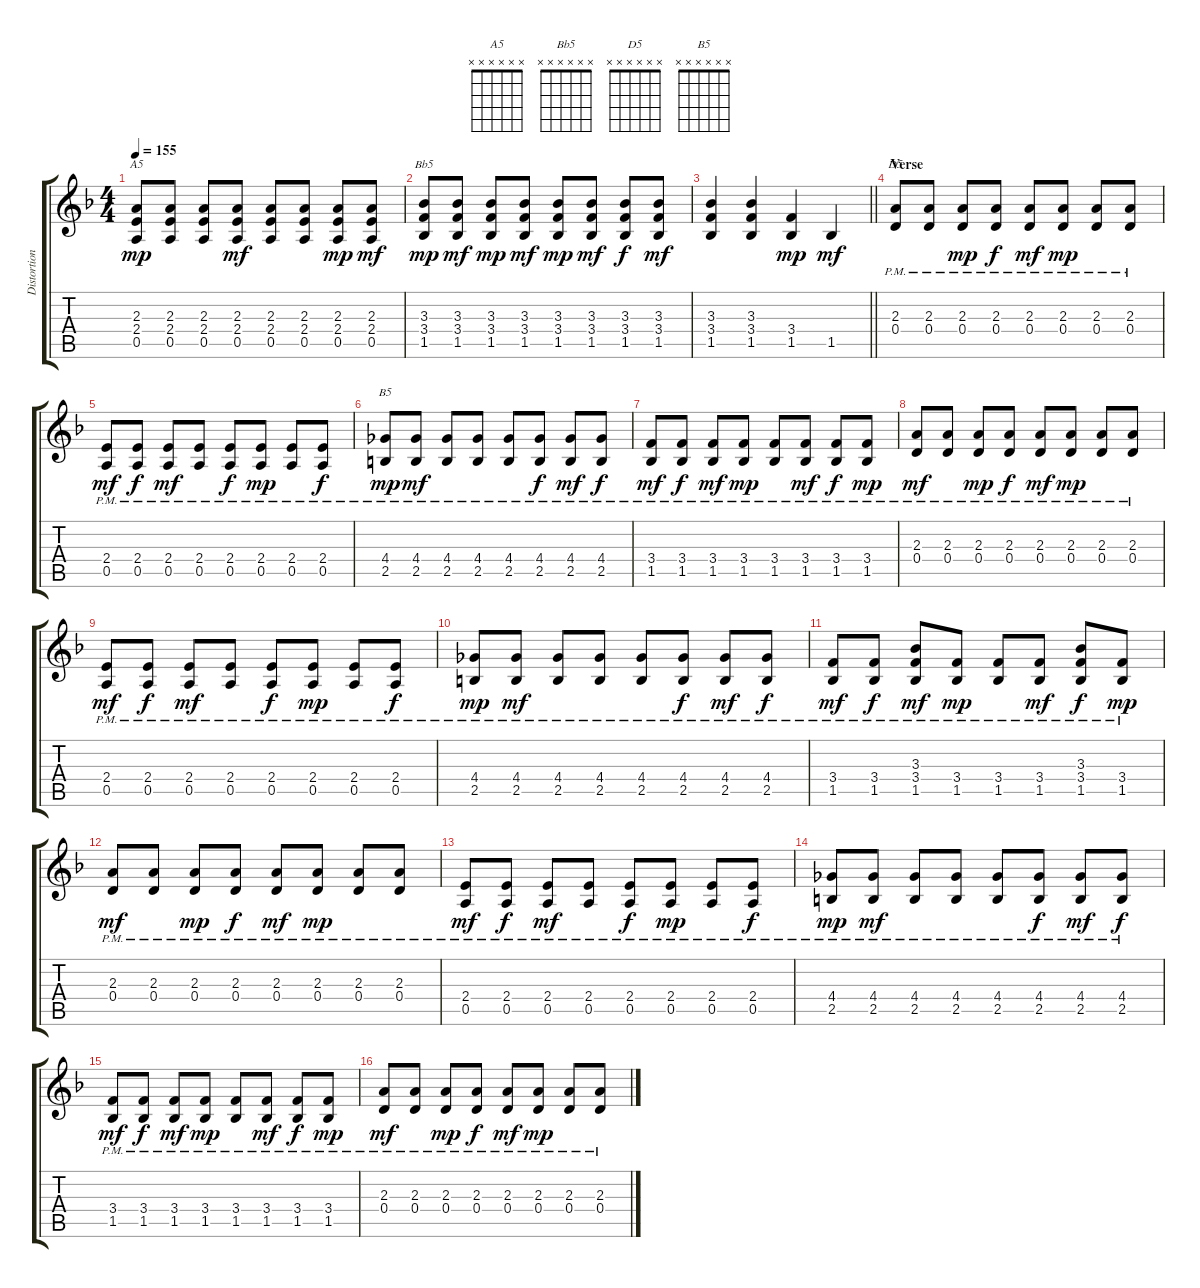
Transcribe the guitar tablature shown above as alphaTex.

\track ("Distortion Guitar" "Distortion") {instrument distortionguitar}
\staff {score tabs}
\tuning (E4 B3 G3 D3 A2 E2) {hide}
\chord ("A5" x x x x x x)
\chord ("Bb5" x x x x x x)
\chord ("D5" x x x x x x)
\chord ("B5" x x x x x x)
\ts (4 4)
\tempo 155
\clef g2
\ks f
(2.3 2.4 0.5).8{ch "A5" dy mp} (2.3 2.4 0.5).8 (2.3 2.4 0.5).8 (2.3 2.4 0.5).8{dy mf} (2.3 2.4 0.5).8 (2.3 2.4 0.5).8 (2.3 2.4 0.5).8{dy mp} (2.3 2.4 0.5).8{dy mf} |
(3.3 3.4 1.5).8{ch "Bb5" dy mp} (3.3 3.4 1.5).8{dy mf} (3.3 3.4 1.5).8{dy mp} (3.3 3.4 1.5).8{dy mf} (3.3 3.4 1.5).8{dy mp} (3.3 3.4 1.5).8{dy mf} (3.3 3.4 1.5).8{dy f} (3.3 3.4 1.5).8{dy mf} |
\barLineRight lightlight
(3.3 3.4 1.5).4 (3.3 3.4 1.5).4 (3.4 1.5).4{dy mp} 1.5.4{dy mf} |
\section ("" "Verse")
(2.3{pm} 0.4{pm}).8{ch "D5"} (2.3{pm} 0.4{pm}).8 (2.3{pm} 0.4{pm}).8{dy mp} (2.3{pm} 0.4{pm}).8{dy f} (2.3{pm} 0.4{pm}).8{dy mf} (2.3{pm} 0.4{pm}).8{dy mp} (2.3{pm} 0.4{pm}).8 (2.3{pm} 0.4{pm}).8 |
(2.4{pm} 0.5{pm}).8{dy mf} (2.4{pm} 0.5{pm}).8{dy f} (2.4{pm} 0.5{pm}).8{dy mf} (2.4{pm} 0.5{pm}).8 (2.4{pm} 0.5{pm}).8{dy f} (2.4{pm} 0.5{pm}).8{dy mp} (2.4{pm} 0.5{pm}).8 (2.4{pm} 0.5{pm}).8{dy f} |
(4.4{pm} 2.5{pm}).8{ch "B5" dy mp} (4.4{pm} 2.5{pm}).8{dy mf} (4.4{pm} 2.5{pm}).8 (4.4{pm} 2.5{pm}).8 (4.4{pm} 2.5{pm}).8 (4.4{pm} 2.5{pm}).8{dy f} (4.4{pm} 2.5{pm}).8{dy mf} (4.4{pm} 2.5{pm}).8{dy f} |
(3.4{pm} 1.5{pm}).8{dy mf} (3.4{pm} 1.5{pm}).8{dy f} (3.4{pm} 1.5{pm}).8{dy mf} (3.4{pm} 1.5{pm}).8{dy mp} (3.4{pm} 1.5{pm}).8 (3.4{pm} 1.5{pm}).8{dy mf} (3.4{pm} 1.5{pm}).8{dy f} (3.4{pm} 1.5{pm}).8{dy mp} |
(2.3{pm} 0.4{pm}).8{dy mf} (2.3{pm} 0.4{pm}).8 (2.3{pm} 0.4{pm}).8{dy mp} (2.3{pm} 0.4{pm}).8{dy f} (2.3{pm} 0.4{pm}).8{dy mf} (2.3{pm} 0.4{pm}).8{dy mp} (2.3{pm} 0.4{pm}).8 (2.3{pm} 0.4{pm}).8 |
(2.4{pm} 0.5{pm}).8{dy mf} (2.4{pm} 0.5{pm}).8{dy f} (2.4{pm} 0.5{pm}).8{dy mf} (2.4{pm} 0.5{pm}).8 (2.4{pm} 0.5{pm}).8{dy f} (2.4{pm} 0.5{pm}).8{dy mp} (2.4{pm} 0.5{pm}).8 (2.4{pm} 0.5{pm}).8{dy f} |
(4.4{pm} 2.5{pm}).8{dy mp} (4.4{pm} 2.5{pm}).8{dy mf} (4.4{pm} 2.5{pm}).8 (4.4{pm} 2.5{pm}).8 (4.4{pm} 2.5{pm}).8 (4.4{pm} 2.5{pm}).8{dy f} (4.4{pm} 2.5{pm}).8{dy mf} (4.4{pm} 2.5{pm}).8{dy f} |
(3.4{pm} 1.5{pm}).8{dy mf} (3.4{pm} 1.5{pm}).8{dy f} (3.3{pm} 3.4{pm} 1.5{pm}).8{dy mf} (3.4{pm} 1.5{pm}).8{dy mp} (3.4{pm} 1.5{pm}).8 (3.4{pm} 1.5{pm}).8{dy mf} (3.3{pm} 3.4{pm} 1.5{pm}).8{dy f} (3.4{pm} 1.5{pm}).8{dy mp} |
(2.3{pm} 0.4{pm}).8{dy mf} (2.3{pm} 0.4{pm}).8 (2.3{pm} 0.4{pm}).8{dy mp} (2.3{pm} 0.4{pm}).8{dy f} (2.3{pm} 0.4{pm}).8{dy mf} (2.3{pm} 0.4{pm}).8{dy mp} (2.3{pm} 0.4{pm}).8 (2.3{pm} 0.4{pm}).8 |
(2.4{pm} 0.5{pm}).8{dy mf} (2.4{pm} 0.5{pm}).8{dy f} (2.4{pm} 0.5{pm}).8{dy mf} (2.4{pm} 0.5{pm}).8 (2.4{pm} 0.5{pm}).8{dy f} (2.4{pm} 0.5{pm}).8{dy mp} (2.4{pm} 0.5{pm}).8 (2.4{pm} 0.5{pm}).8{dy f} |
(4.4{pm} 2.5{pm}).8{dy mp} (4.4{pm} 2.5{pm}).8{dy mf} (4.4{pm} 2.5{pm}).8 (4.4{pm} 2.5{pm}).8 (4.4{pm} 2.5{pm}).8 (4.4{pm} 2.5{pm}).8{dy f} (4.4{pm} 2.5{pm}).8{dy mf} (4.4{pm} 2.5{pm}).8{dy f} |
(3.4{pm} 1.5{pm}).8{dy mf} (3.4{pm} 1.5{pm}).8{dy f} (3.4{pm} 1.5{pm}).8{dy mf} (3.4{pm} 1.5{pm}).8{dy mp} (3.4{pm} 1.5{pm}).8 (3.4{pm} 1.5{pm}).8{dy mf} (3.4{pm} 1.5{pm}).8{dy f} (3.4{pm} 1.5{pm}).8{dy mp} |
(2.3{pm} 0.4{pm}).8{dy mf} (2.3{pm} 0.4{pm}).8 (2.3{pm} 0.4{pm}).8{dy mp} (2.3{pm} 0.4{pm}).8{dy f} (2.3{pm} 0.4{pm}).8{dy mf} (2.3{pm} 0.4{pm}).8{dy mp} (2.3{pm} 0.4{pm}).8 (2.3{pm} 0.4{pm}).8
